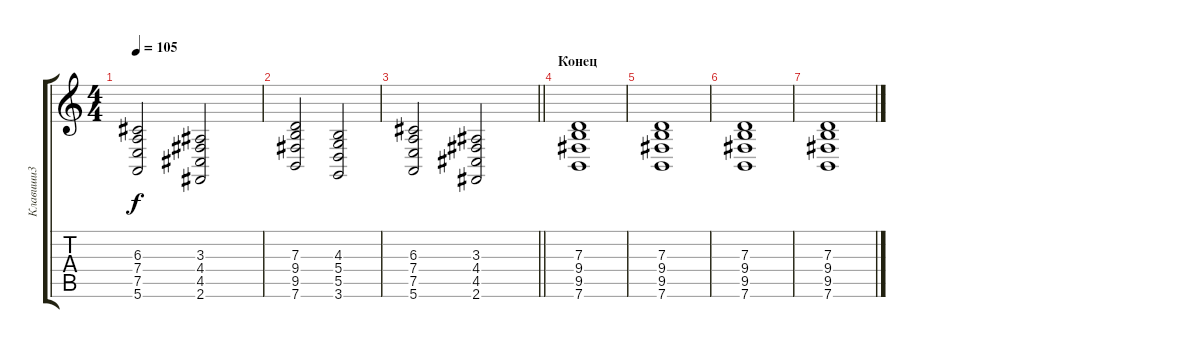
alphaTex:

\track ("Клавиши3" "Клавиши3") {instrument stringensemble1}
\staff {score tabs}
\tuning (E4 B3 G3 D3 A2 E2) {hide}
\ts (4 4)
\tempo 105
\clef g2
\ks c
(6.3 7.4 7.5 5.6).2{dy f} (3.3 4.4 4.5 2.6).2 |
(7.3 9.4 9.5 7.6).2 (4.3 5.4 5.5 3.6).2 |
\barLineRight lightlight
(6.3 7.4 7.5 5.6).2 (3.3 4.4 4.5 2.6).2 |
\section ("" "Конец")
(7.3 9.4 9.5 7.6).1 |
(7.3 9.4 9.5 7.6).1{volume 12} |
(7.3 9.4 9.5 7.6).1{volume 10} |
(7.3 9.4 9.5 7.6).1{volume 7}
